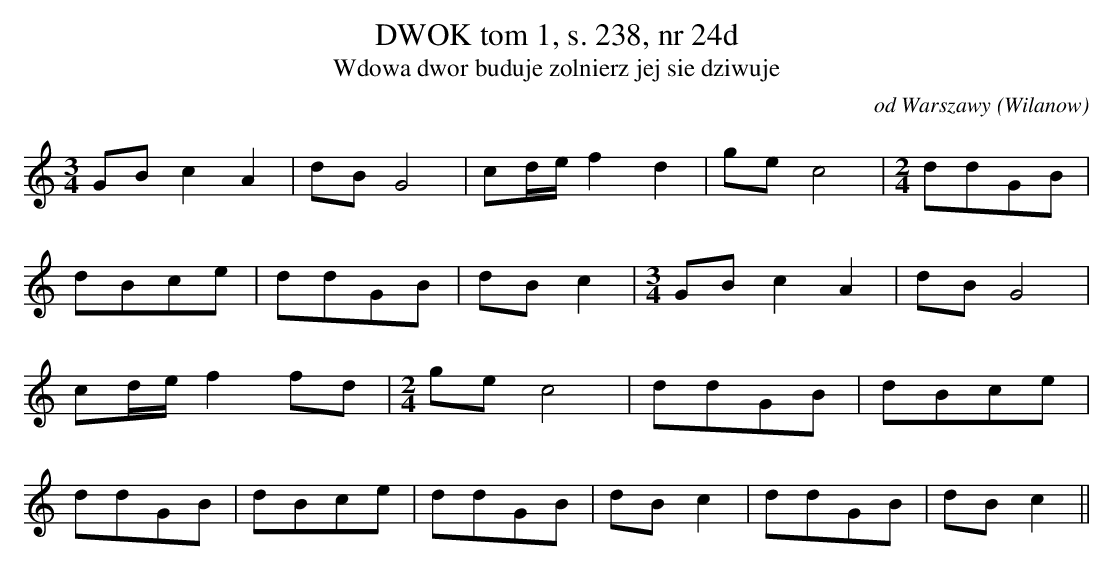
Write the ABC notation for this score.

X:1
T: DWOK tom 1, s. 238, nr 24d
T: Wdowa dwor buduje zolnierz jej sie dziwuje
O: od Warszawy (Wilanow)
M: 3/4
L: 1/16
K: C
G2B2c4A4 | d2B2G8 |c2def4d4 | g2e2c8 |\
M:2/4
d2d2G2B2 |
d2B2c2e2 | d2d2G2B2 |\
d2B2c4 |\
M:3/4
G2B2c4A4 | d2B2G8 |
c2def4f2d2 |\
M:2/4
g2e2c8 | d2d2G2B2 | d2B2c2e2 |
d2d2G2B2 | d2B2c2e2 | d2d2G2B2 | d2B2c4 | d2d2G2B2 | d2B2c4||
